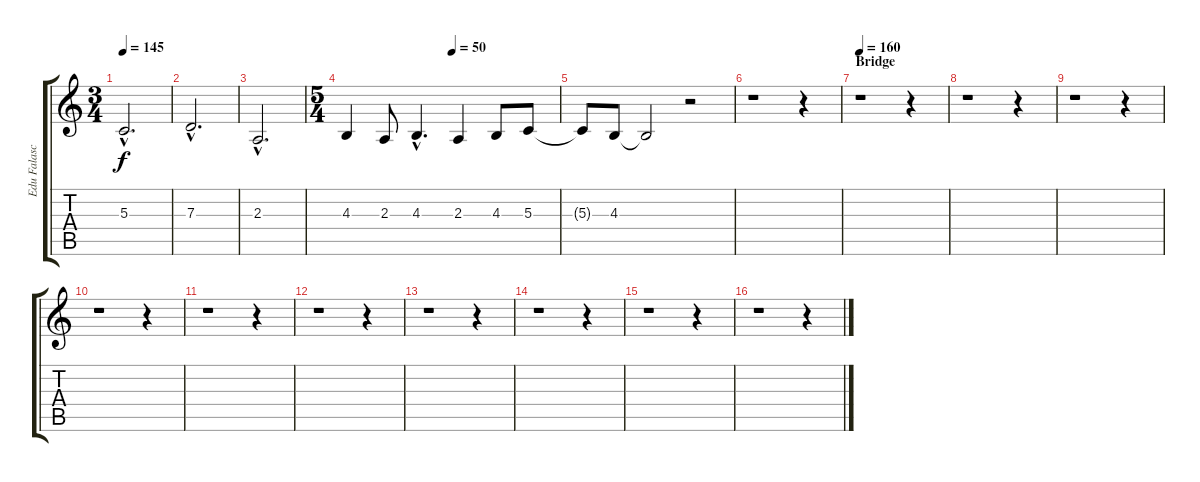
\track ("Edu Falaschi" "Edu Falasc") {instrument bassoon}
\staff {score tabs}
\tuning (E4 B3 G3 D3 A2 E2) {hide}
\ts (3 4)
\tempo 145
\clef g2
\ks c
5.3{hac}.2{d dy f} |
7.3{hac}.2{d} |
2.3{hac}.2{d} |
\ts (5 4)
\tempo (50 0.5)
4.3.4{volume 15 instrument bassoon} 2.3.8 4.3{hac}.4{d} 2.3.4 4.3.8 5.3.8 |
5.3{t}.8 4.3.8 4.3{t}.2 r.2 |
r.1 r.4 |
\section ("" "Bridge")
\tempo 160
r.1 r.4 |
r.1 r.4 |
r.1 r.4 |
r.1 r.4 |
r.1 r.4 |
r.1 r.4 |
r.1 r.4 |
r.1 r.4 |
r.1 r.4 |
r.1 r.4
